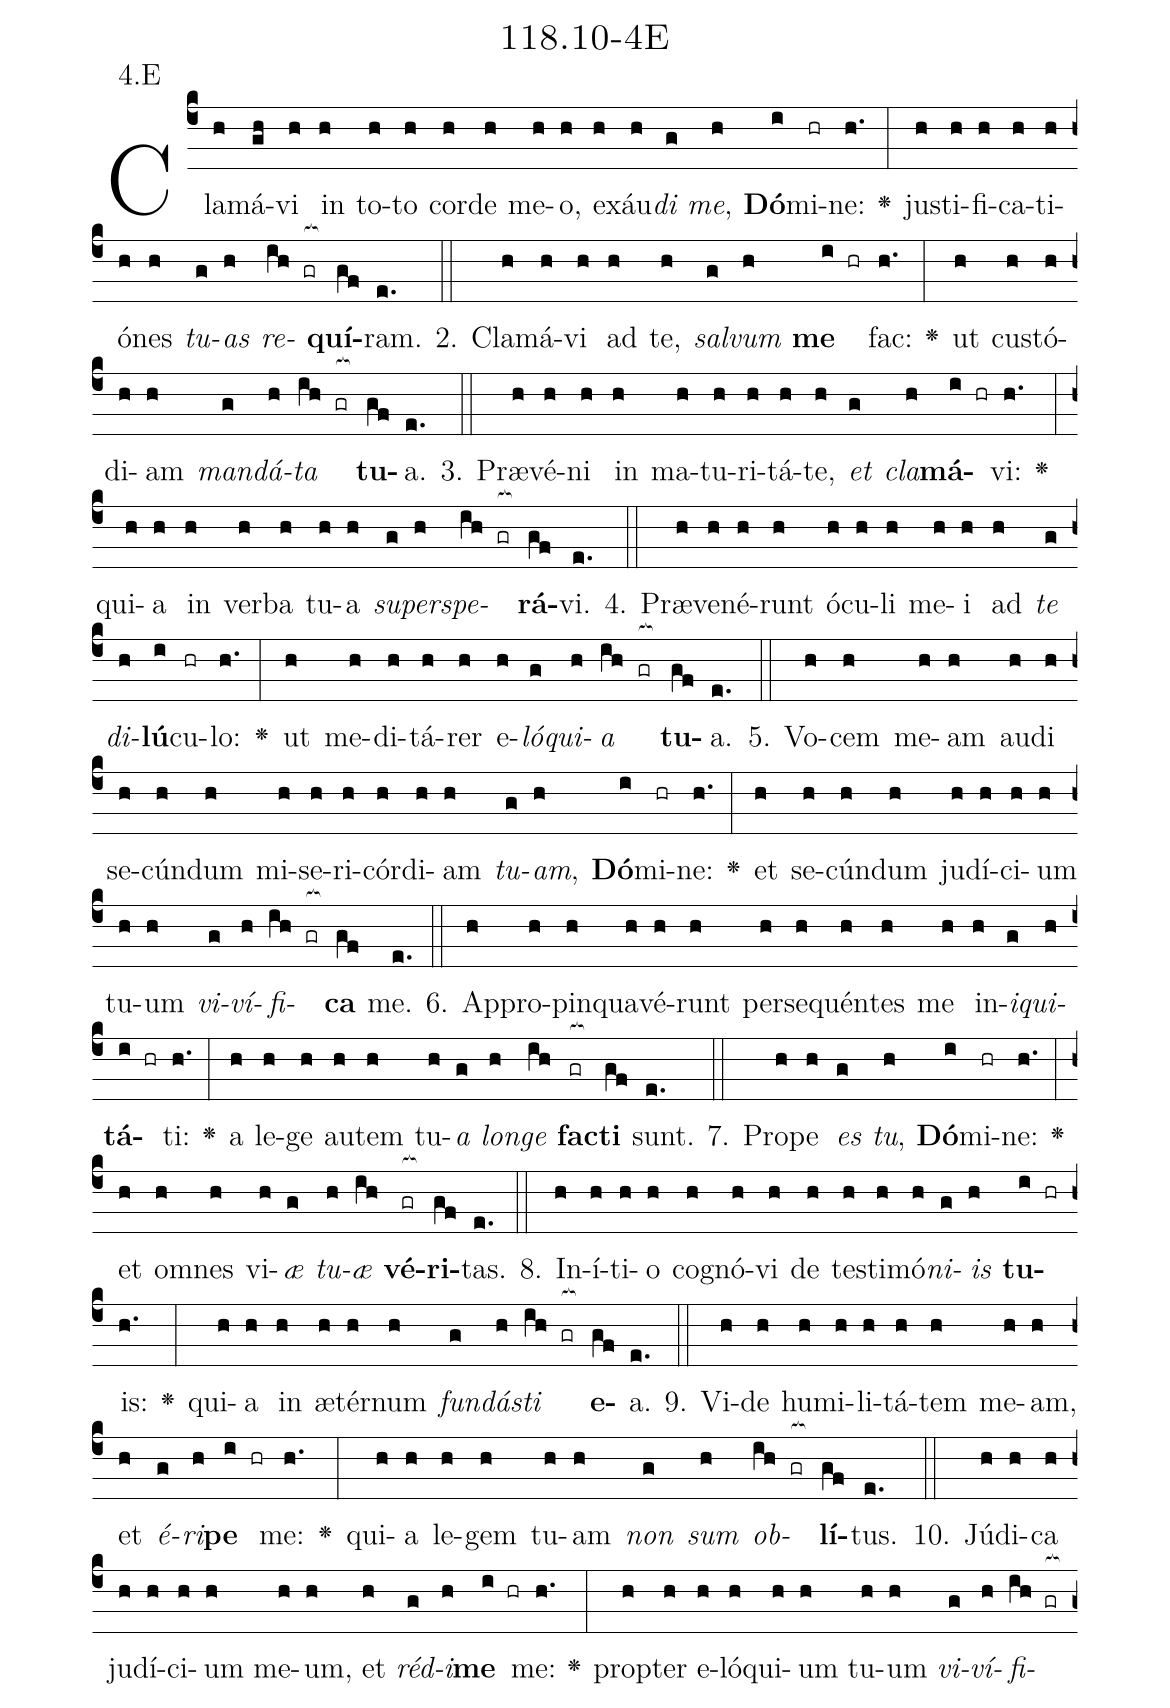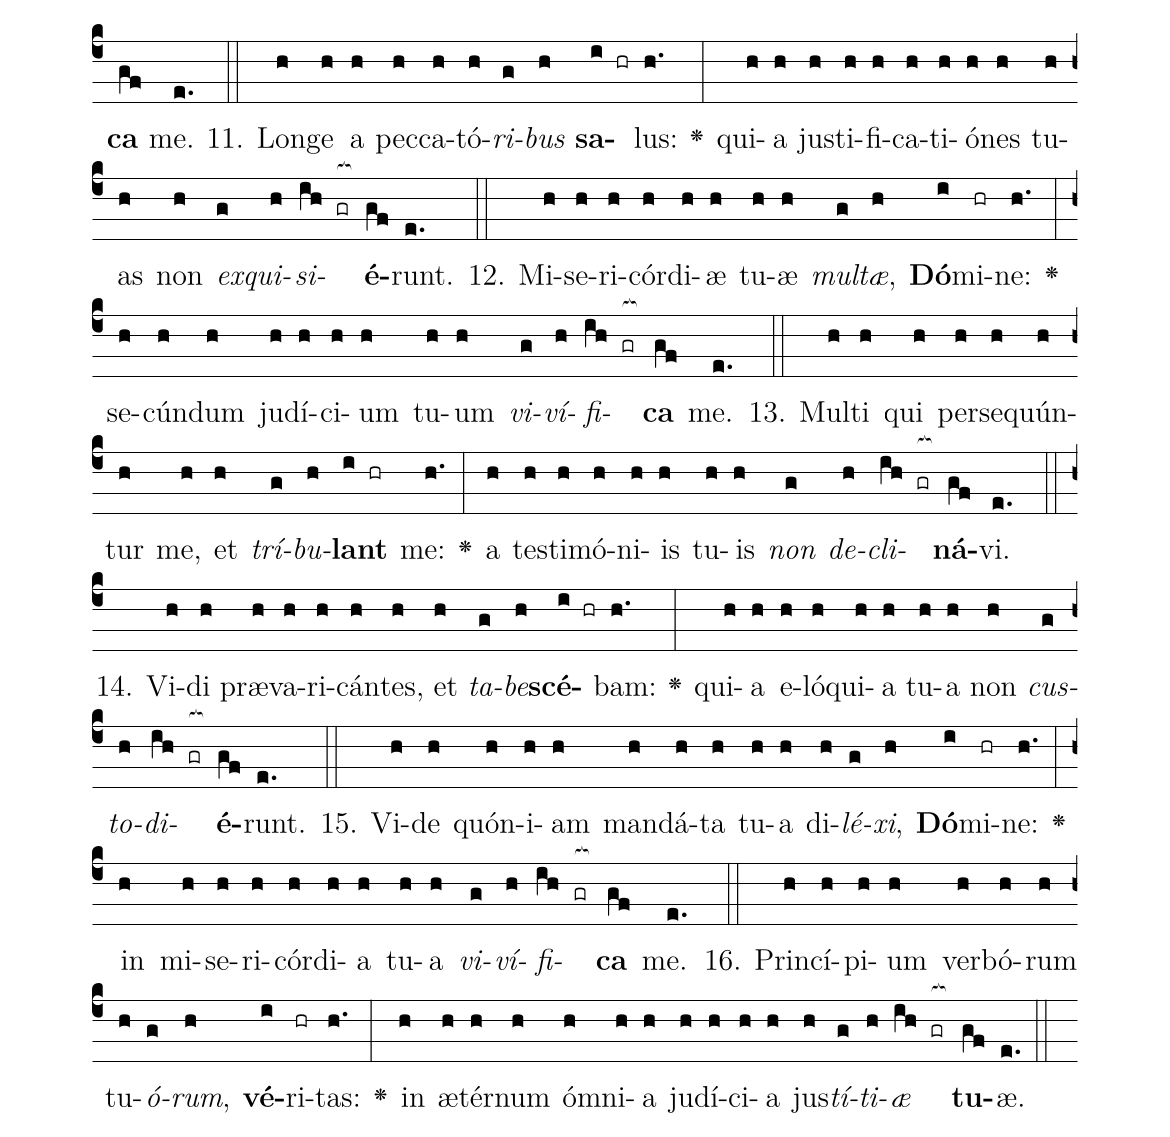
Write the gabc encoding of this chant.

name: 118.10-4E;
annotation: 4.E;
%%
(c4)Cla(h)má(gh)vi(h) in(h) to(h)to(h) cor(h)de(h) me(h)o,(h) ex(h)áu(h)<i>di</i>(g) <i>me</i>,(h) <b>Dó</b>(i)mi(hr)ne:(h.) <v>\greheightstar</v>(:) jus(h)ti(h)fi(h)ca(h)ti(h)ó(h)nes(h) <i>tu</i>(g)<i>as</i>(h) <i>re</i>(ih gr[ocb:1{])<b>quí</b>(gf[ocb:0}])ram.(e.) (::)
2. Cla(h)má(h)vi(h) ad(h) te,(h) <i>sal</i>(g)<i>vum</i>(h) <b>me</b>(i hr) fac:(h.) <v>\greheightstar</v>(:) ut(h) cus(h)tó(h)di(h)am(h) <i>man</i>(g)<i>dá</i>(h)<i>ta</i>(ih gr[ocb:1{]) <b>tu</b>(gf[ocb:0}])a.(e.) (::)
3. Præ(h)vé(h)ni(h) in(h) ma(h)tu(h)ri(h)tá(h)te,(h) <i>et</i>(g) <i>cla</i>(h)<b>má</b>(i hr)vi:(h.) <v>\greheightstar</v>(:) qui(h)a(h) in(h) ver(h)ba(h) tu(h)a(h) <i>su</i>(g)<i>per</i>(h)<i>spe</i>(ih gr[ocb:1{])<b>rá</b>(gf[ocb:0}])vi.(e.) (::)
4. Præ(h)ve(h)né(h)runt(h) ó(h)cu(h)li(h) me(h)i(h) ad(h) <i>te</i>(g) <i>di</i>(h)<b>lú</b>(i)cu(hr)lo:(h.) <v>\greheightstar</v>(:) ut(h) me(h)di(h)tá(h)rer(h) e(h)<i>ló</i>(g)<i>qui</i>(h)<i>a</i>(ih gr[ocb:1{]) <b>tu</b>(gf[ocb:0}])a.(e.) (::)
5. Vo(h)cem(h) me(h)am(h) au(h)di(h) se(h)cún(h)dum(h) mi(h)se(h)ri(h)cór(h)di(h)am(h) <i>tu</i>(g)<i>am</i>,(h) <b>Dó</b>(i)mi(hr)ne:(h.) <v>\greheightstar</v>(:) et(h) se(h)cún(h)dum(h) ju(h)dí(h)ci(h)um(h) tu(h)um(h) <i>vi</i>(g)<i>ví</i>(h)<i>fi</i>(ih gr[ocb:1{])<b>ca</b>(gf[ocb:0}]) me.(e.) (::)
6. Ap(h)pro(h)pin(h)qua(h)vé(h)runt(h) per(h)se(h)quén(h)tes(h) me(h) in(h)<i>i</i>(g)<i>qui</i>(h)<b>tá</b>(i hr)ti:(h.) <v>\greheightstar</v>(:) a(h) le(h)ge(h) au(h)tem(h) tu(h)<i>a</i>(g) <i>lon</i>(h)<i>ge</i>(ih) <b>fac</b>(gr[ocb:1{])<b>ti</b>(gf[ocb:0}]) sunt.(e.) (::)
7. Pro(h)pe(h) <i>es</i>(g) <i>tu</i>,(h) <b>Dó</b>(i)mi(hr)ne:(h.) <v>\greheightstar</v>(:) et(h) om(h)nes(h) vi(h)<i>æ</i>(g) <i>tu</i>(h)<i>æ</i>(ih) <b>vé</b>(gr[ocb:1{])<b>ri</b>(gf[ocb:0}])tas.(e.) (::)
8. In(h)í(h)ti(h)o(h) co(h)gnó(h)vi(h) de(h) tes(h)ti(h)mó(h)<i>ni</i>(g)<i>is</i>(h) <b>tu</b>(i hr)is:(h.) <v>\greheightstar</v>(:) qui(h)a(h) in(h) æ(h)tér(h)num(h) <i>fun</i>(g)<i>dás</i>(h)<i>ti</i>(ih gr[ocb:1{]) <b>e</b>(gf[ocb:0}])a.(e.) (::)
9. Vi(h)de(h) hu(h)mi(h)li(h)tá(h)tem(h) me(h)am,(h) et(h) <i>é</i>(g)<i>ri</i>(h)<b>pe</b>(i hr) me:(h.) <v>\greheightstar</v>(:) qui(h)a(h) le(h)gem(h) tu(h)am(h) <i>non</i>(g) <i>sum</i>(h) <i>ob</i>(ih gr[ocb:1{])<b>lí</b>(gf[ocb:0}])tus.(e.) (::)
10. Jú(h)di(h)ca(h) ju(h)dí(h)ci(h)um(h) me(h)um,(h) et(h) <i>réd</i>(g)<i>i</i>(h)<b>me</b>(i hr) me:(h.) <v>\greheightstar</v>(:) prop(h)ter(h) e(h)ló(h)qui(h)um(h) tu(h)um(h) <i>vi</i>(g)<i>ví</i>(h)<i>fi</i>(ih gr[ocb:1{])<b>ca</b>(gf[ocb:0}]) me.(e.) (::)
11. Lon(h)ge(h) a(h) pec(h)ca(h)tó(h)<i>ri</i>(g)<i>bus</i>(h) <b>sa</b>(i hr)lus:(h.) <v>\greheightstar</v>(:) qui(h)a(h) jus(h)ti(h)fi(h)ca(h)ti(h)ó(h)nes(h) tu(h)as(h) non(h) <i>ex</i>(g)<i>qui</i>(h)<i>si</i>(ih gr[ocb:1{])<b>é</b>(gf[ocb:0}])runt.(e.) (::)
12. Mi(h)se(h)ri(h)cór(h)di(h)æ(h) tu(h)æ(h) <i>mul</i>(g)<i>tæ</i>,(h) <b>Dó</b>(i)mi(hr)ne:(h.) <v>\greheightstar</v>(:) se(h)cún(h)dum(h) ju(h)dí(h)ci(h)um(h) tu(h)um(h) <i>vi</i>(g)<i>ví</i>(h)<i>fi</i>(ih gr[ocb:1{])<b>ca</b>(gf[ocb:0}]) me.(e.) (::)
13. Mul(h)ti(h) qui(h) per(h)se(h)quún(h)tur(h) me,(h) et(h) <i>trí</i>(g)<i>bu</i>(h)<b>lant</b>(i hr) me:(h.) <v>\greheightstar</v>(:) a(h) tes(h)ti(h)mó(h)ni(h)is(h) tu(h)is(h) <i>non</i>(g) <i>de</i>(h)<i>cli</i>(ih gr[ocb:1{])<b>ná</b>(gf[ocb:0}])vi.(e.) (::)
14. Vi(h)di(h) præ(h)va(h)ri(h)cán(h)tes,(h) et(h) <i>ta</i>(g)<i>be</i>(h)<b>scé</b>(i hr)bam:(h.) <v>\greheightstar</v>(:) qui(h)a(h) e(h)ló(h)qui(h)a(h) tu(h)a(h) non(h) <i>cus</i>(g)<i>to</i>(h)<i>di</i>(ih gr[ocb:1{])<b>é</b>(gf[ocb:0}])runt.(e.) (::)
15. Vi(h)de(h) quón(h)i(h)am(h) man(h)dá(h)ta(h) tu(h)a(h) di(h)<i>lé</i>(g)<i>xi</i>,(h) <b>Dó</b>(i)mi(hr)ne:(h.) <v>\greheightstar</v>(:) in(h) mi(h)se(h)ri(h)cór(h)di(h)a(h) tu(h)a(h) <i>vi</i>(g)<i>ví</i>(h)<i>fi</i>(ih gr[ocb:1{])<b>ca</b>(gf[ocb:0}]) me.(e.) (::)
16. Prin(h)cí(h)pi(h)um(h) ver(h)bó(h)rum(h) tu(h)<i>ó</i>(g)<i>rum</i>,(h) <b>vé</b>(i)ri(hr)tas:(h.) <v>\greheightstar</v>(:) in(h) æ(h)tér(h)num(h) óm(h)ni(h)a(h) ju(h)dí(h)ci(h)a(h) jus(h)<i>tí</i>(g)<i>ti</i>(h)<i>æ</i>(ih gr[ocb:1{]) <b>tu</b>(gf[ocb:0}])æ.(e.) (::)
